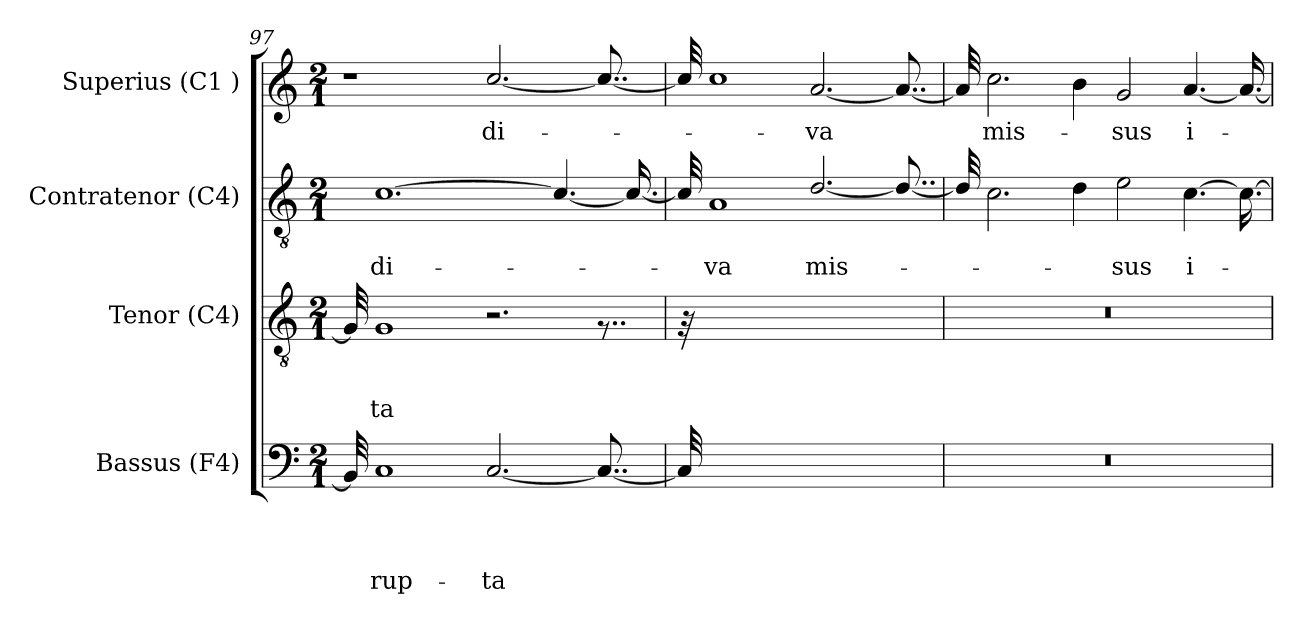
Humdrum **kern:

**kern	**text	**text	**text	**text	**kern	**text	**text	**text	**kern	**text	**text	**kern	**text
*part4	*part4	*part4	*part4	*part4	*part3	*part3	*part3	*part3	*part2	*part2	*part2	*part1	*part1
*staff4	*staff4	*staff4	*staff4	*staff4	*staff3	*staff3	*staff3	*staff3	*staff2	*staff2	*staff2	*staff1	*staff1
*I"Bassus (F4)	*	*	*	*	*I"Tenor (C4)	*	*	*	*I"Contratenor (C4)	*	*	*I"Superius (C1 )	*
*I'B.	*	*	*	*	*I'T.	*	*	*	*I'C.	*	*	*I'S.	*
*clefF4	*	*	*	*	*clefGv2	*	*	*	*clefGv2	*	*	*clefG2	*
*k[]	*	*	*	*	*k[]	*	*	*	*k[]	*	*	*k[]	*
*C:	*	*	*	*	*C:	*	*	*	*C:	*	*	*C:	*
*M2/1	*	*	*	*	*M2/1	*	*	*	*M2/1	*	*	*M2/1	*
=97	=97	=97	=97	=97	=97	=97	=97	=97	=97	=97	=97	=97	=97
32BB/]	.	.	.	.	32G/]	.	.	.	32ryy	.	.	1r	.
!	!	!	!	!LO:LY:b	!	!	!	!LO:LY:b	!	!	!LO:LY:b	!	!
1C	.	.	.	-rup-	1G	.	.	-ta	[<1.c	.	di-	.	.
.	.	.	.	.	.	.	.	.	.	.	.	32ryy	.
!	!	!	!	!LO:LY:b	!	!	!	!	!	!	!	!	!LO:LY:b
[<2.C/	.	.	.	-ta	2.r	.	.	.	.	.	.	[>2.cc/	di-
.	.	.	.	.	.	.	.	.	4.c/_	.	.	.	.
8..C/_	.	.	.	.	8..rF	.	.	.	.	.	.	8..cc/_	.
.	.	.	.	.	.	.	.	.	16.c/_	.	.	.	.
=98	=98	=98	=98	=98	=98	=98	=98	=98	=98	=98	=98	=98	=98
32C/]	.	.	.	.	32rF	.	.	.	32c/]	.	.	32cc/]	.
!	!	!	!	!	!	!	!	!	!	!	!LO:LY:b	!	!
1ryy	.	.	.	.	1ryy	.	.	.	1A	.	-va	1cc	.
!	!	!	!	!	!	!	!	!	!	!	!LO:LY:b	!	!LO:LY:b
32%31ryy	.	.	.	.	32%31ryy	.	.	.	[<2.d/	.	mis-	[<2.a/	-va
.	.	.	.	.	.	.	.	.	8..d/_	.	.	8..a/_	.
=99	=99	=99	=99	=99	=99	=99	=99	=99	=99	=99	=99	=99	=99
0r	.	.	.	.	0r	.	.	.	32d/]	.	.	32a/]	.
!	!	!	!	!	!	!	!	!	!	!	!	!	!LO:LY:b
.	.	.	.	.	.	.	.	.	2.c\	.	.	2.cc\	mis-
.	.	.	.	.	.	.	.	.	4d\	.	.	4b\	.
!	!	!	!	!	!	!	!	!	!	!	!LO:LY:b	!	!LO:LY:b
.	.	.	.	.	.	.	.	.	2e\	.	-sus	2g/	-sus
!	!	!	!	!	!	!	!	!	!	!	!LO:LY:b	!	!LO:LY:b
.	.	.	.	.	.	.	.	.	[>4.c\	.	i-	[<4.a/	i-
.	.	.	.	.	.	.	.	.	16.c\_	.	.	16.a/_	.
=	=	=	=	=	=	=	=	=	=	=	=	=	=
*-	*-	*-	*-	*-	*-	*-	*-	*-	*-	*-	*-	*-	*-
